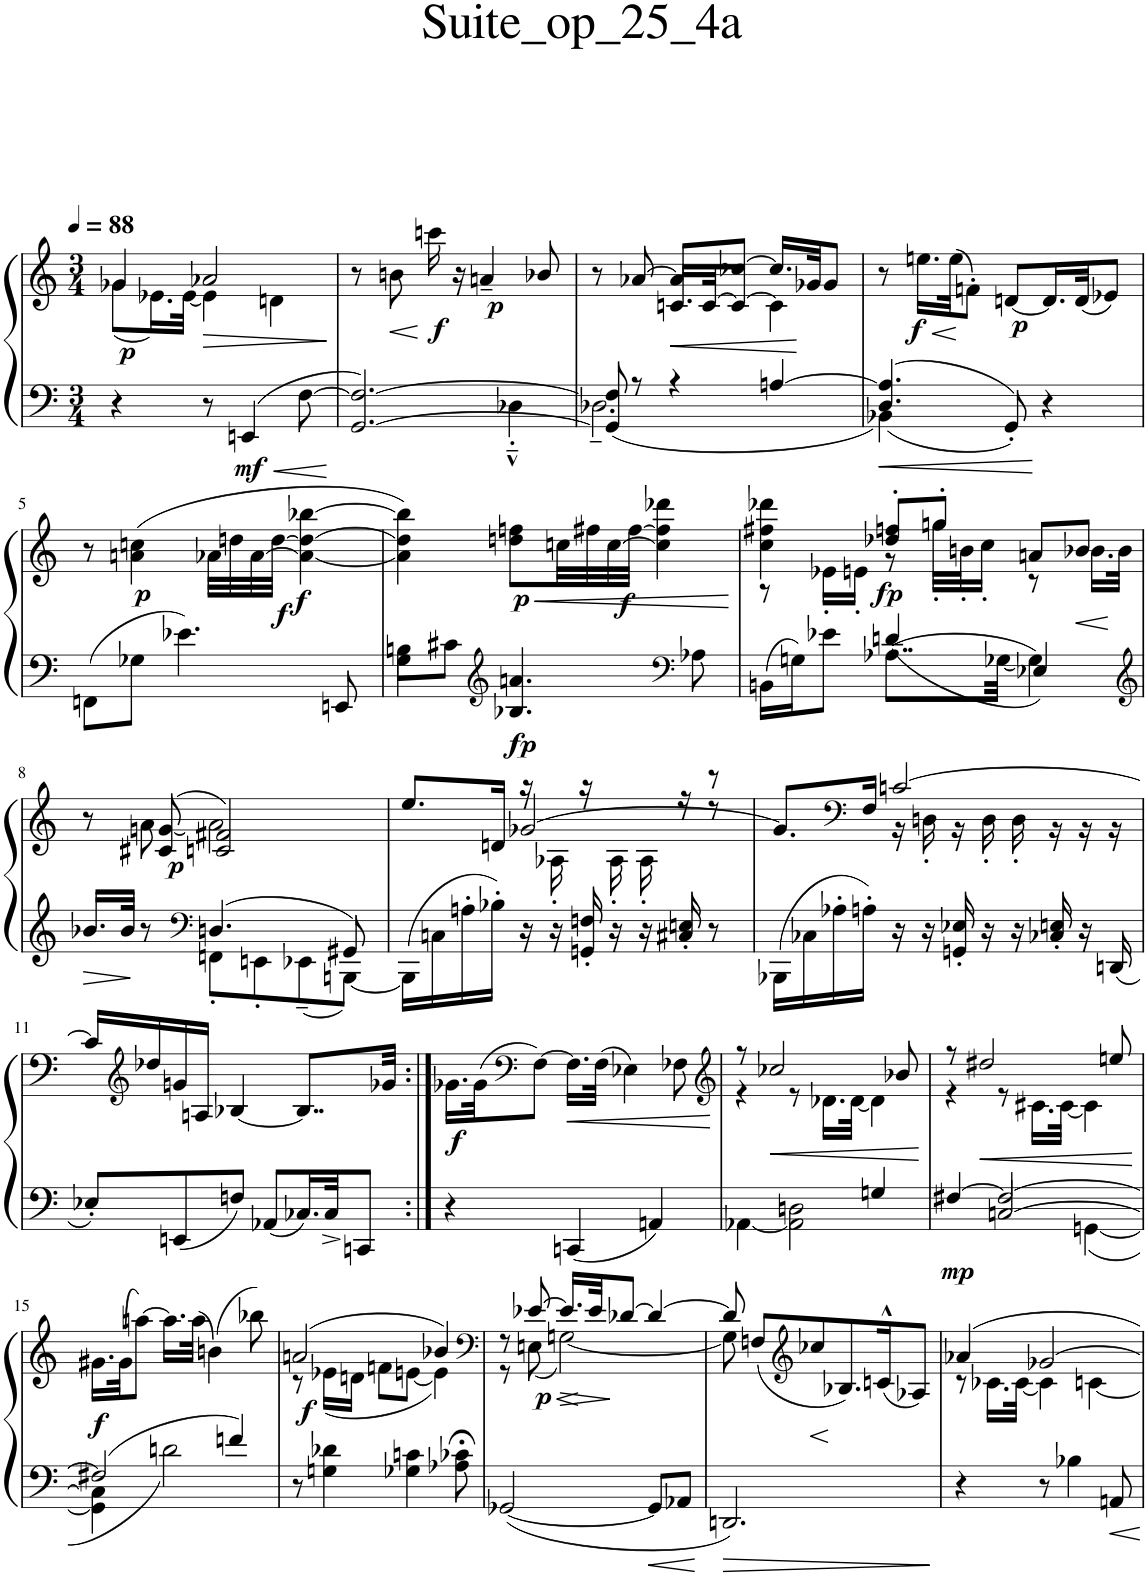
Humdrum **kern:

**kern	**kern	**dynam
*part1	*part1	*part1
*staff2	*staff1	*staff1/2
*I"Piano	*	*
*I'Pno.	*	*
*clefF4	*clefG2	*
*k[]	*k[]	*
*M3/4	*M3/4	*
*MM88	*MM88	*
=1	=1	=1
*	*^	*
!	!	!	!LO:DY:b
4r	4g-X/	(8g-\L	p
.	.	16.e-X\L)	.
.	.	[32e-\JJk	.
!	!	!	!LO:HP:b
8r	2a-X/	4e-\]	>
!	!	!	!LO:DY:b=2
4EEn/	.	.	mf
.	.	4dn\	.
[8F\	.	.	.
*	*v	*v	*
.	.	]
=2	=2	=2
*^	*	*
[2.GG/ 2.F/_	2ryy	8r	.
!	!	!	!LO:HP:b
.	.	8bn\	<
!	!	!	!LO:DY:n=1:b
.	.	16cccn\	[ f
.	.	16r	.
!	!	!	!LO:DY:n=2:b
.	.	4an~/	p
.	4D-X'~^^\	.	.
.	.	8b-X/	.
=3	=3	=3	=3
*	*	*^	*
8GG/] 8F/]	2.D-X~\	8r	4ryy	.
8r	.	[8a-X/	.	.
!	!	!	!	!LO:HP:b
4r	.	8a-/L]	16.cn/LL	<
.	.	.	[32c/JK	.
.	.	[8cc-X/J	8c/J_	.
[4An/	.	16.cc-/LL]	4c\]	.
.	.	32g-X/JK	.	[
.	.	8g-/J	.	.
*	*	*v	*v	*
=4	=4	=4	=4
4.D/ 4.A/]	4BB-X\	8r	.
!	!	!	!LO:HP:b
!	!	!	!LO:DY:n=1:b
.	.	16.een\LL	< f
.	.	(32ee\JK	.
.	2ryy	8fn'\J)	[
!	!	!	!LO:DY:n=2:b
8GG'/	.	[8dn/L	p
4r	.	16.d/L]	.
.	.	(32d/JK	.
.	.	8e-X/J)	.
*v	*v	*	*
!!LO:LB:g=z
=5	=5	=5
8FFn\L	8r	.
!	!	!LO:DY:b
8G-X\J	(4an\ 4ccn\	p
4.e-X\	.	.
.	32a-X\LLL	.
.	32ddn\	.
.	[32a-\	.
!	!	!LO:DY:b
.	[32dd\JJJ	f
!	!	!LO:DY:b
.	4a-\_ 4dd\_ [4bb-X\	f
8EEn/	.	.
=6	=6	=6
*^	*	*
4G\	8Bn\L	4a-\] 4dd\] 4bb-\])	.
.	8c#X\J	.	.
*clefG2	*	*	*
!	!	!	!LO:HP:b
!	!	!	!LO:DY:n=1:b=2
!	!	!	!LO:DY:n=2:b
4.B-X/ 4.an/	2ryy	8ddn\ 8ffn\L	< fp p
.	.	32ccn\LL	.
.	.	32ff#X\	.
!	!	!	!LO:DY:n=3:b
.	.	[32cc\	f
.	.	[32ff#\JJJ	.
.	.	4cc\] 4ff#\] 4ddd-X\	.
*clefF4	*	*	*
8A-X\	.	.	.
*v	*v	*	*
.	.	[
=7	=7	=7
*^	*^	*
16BBn\LL	4ryy	4cc\ 4ff#X\ 4ddd-X\	8r	.
16Gn\J	.	.	.	.
8e-X\J	.	.	16e-X'\LL	.
.	.	.	16en'\JJ	.
!	!	!	!	!LO:DY:b
8..A-X\L	4dn/	8dd-X/' 8ffn/'L	8r	fp
.	.	8gg'/J	32ggn'\LLL	.
.	.	.	32bn'\J	.
.	.	.	16cc'\JJ	.
[32G-X\Jkk	.	.	.	.
4G-\]	4E-X/	8an/L	8r	.
!	!	!	!	!LO:HP:b
.	.	8b-X/J	16.b-\LL	<
.	.	.	32b-\JJk	[
!!LO:LB:g=z	!!
=8	=8	=8	=8	=8
*clefG2	*	*	*	*
16.b-X/LL	4ryy	8r	8ryy	.
32b-/JJk	.	.	.	.
!	!	!	!	!LO:DY:b
8r	.	(8c#X/ 8gn/	[8a\	p
*clefF4	*	*	*	*
4.Dn/	8FFn'\L	2cn/ 2f#X/)	2a\]	.
.	8EEn'\	.	.	.
.	8EE-X~\	.	.	.
8GG#X/	[8BBBn\J	.	.	.
*v	*v	*	*	*
=9	=9	=9	=9
*	*	*^	*
16BBB\LL]	8.ee/L	8ryy	4ryy	.
16Cn\	.	.	.	.
16An'\	.	16ryy@	.	.
16B-X'\JJ	16dn/Jk	16ryy@	.	.
16r	16r	16ryy@	[2g-X/	.
16r	16A-X'\	16ryy@	.	.
16GGn/' 16Fn/'	16r	16ryy@	.	.
16r	16A-'\	16ryy@	.	.
16r	16A-'\	16ryy@	.	.
16C#X/' 16En/'	16r	16ryy@	.	.
8r	8r	8r	.	.
*	*	*v	*v	*
=10	=10	=10	=10
16BBB-X\LL	4ryy	8.g-/L]	.
16C-X\	.	.	.
16A-X'\	.	.	.
*	*clefF4	*	*
16An'\JJ	.	16F/Jk	.
16r	[2cn/	16r	.
16r	.	16Dn'\	.
16GGn/' 16E-X/'	.	16r	.
16r	.	16D'\	.
16r	.	16D'\	.
16C-X/' 16En/'	.	16r	.
16r	.	16r	.
16DDn/	.	16r	.
*	*v	*v	*
!!LO:LB:g=z
=11	=11	=11
8E-X'/L	16c/LL]	.
*	*clefG2	*
.	16dd-X/	.
8EEn/	16gn/	.
.	16An/JJ	.
8Fn/J	[4B-X/	.
8AA-X/L	.	.
16.C-X/L	8..B-/L]	.
32C-^/JK	.	.
8CCn/J	.	.
.	32g-X/Jkk	.
=12:|!	=12:|!	=12:|!
!	!	!LO:DY:b
4r	16.g-X\LL	f
.	(32g-\JK	.
*	*clefF4	*
.	[8F\J)	.
!	!	!LO:HP:b
4CCn/	16.F\LL]	<
.	(32F\JJk	.
.	4E-X\)	.
4AAn/	.	.
.	8F-X\	.
.	.	[
=13	=13	=13
*	*clefG2	*
*^	*^	*
[4AA-X\	2ryy	8r	4r	.
!	!	!	!	!LO:HP:b
.	.	2cc-X/	.	<
2AA-\] 2Dn\	.	.	8r	.
.	.	.	16.d-X\LL	.
.	.	.	[32d-\JJk	.
.	4Gn/	.	4d-\]	.
.	.	8b-X/	.	.
*v	*v	*	*	*
*	*v	*v	*
.	.	[
=14	=14	=14
*^	*^	*
*	*^	*	*	*
!	!	!	!	!	!LO:DY:b=2
[4F#X/	2ryy	4ryy	8r	4r	mp
!	!	!	!	!	!LO:HP:b
.	.	.	2dd#X/	.	<
2F#/_	.	[2Cn/	.	8r	.
.	.	.	.	16.c#X\LL	.
.	.	.	.	[32c#\JJk	.
.	[4GGn\	.	.	4c#\]	.
.	.	.	8een/	.	.
*v	*v	*v	*	*	*
*	*v	*v	*
.	.	[
!!LO:LB:g=z
=15	=15	=15
*^	*	*
!	!	!	!LO:DY:b
2F#X/]	4GG\] 4C\]	16.g#X\LL	f
.	.	(32g#\JK	.
.	.	[8aan\J)	.
.	2dn\	16.aa\LL]	.
.	.	(32aa\JJk	.
.	.	(4bn\)	.
4fn/	.	.	.
.	.	8bb-X\)	.
*v	*v	*	*
=16	=16	=16
*	*^	*
!	!	!	!LO:DY:b
8r	(2an/	8r	f
4Gn\ 4d-X\	.	(16e-X\LL	.
.	.	16dn\JJ	.
.	.	8fn\L	.
4G-X\ 4cn\	.	[8en\J	.
.	4b-X/)	4e\])	.
8A-X\;< 8c-X\;<	.	.	.
=17	=17	=17	=17
*	*clefF4	*	*
[2GG-X/	8r	8r	.
!	!	!	!LO:HP:b
!	!	!	!LO:DY:n=1:b
.	[8e-X/	(8En\	< p
!	!	!	!LO:HP:b
.	16.e-/LL]	[2Gn\)	>
.	32e-/JK	.	[
.	[8d-X/J	.	]
8GG-/L]	4d-/_	.	.
8AA-X/J	.	.	.
=18	=18	=18	=18
2.DDn/	8d-/]	8G\]	.
.	(8Fn/L	2ryy	.
*	*clefG2	*	*
!	!	!	!LO:HP:b
.	8cc-X/	.	<
.	8.B-X/)	.	[
.	(16cn^^/K	.	.
.	8A-X/J)	8ryy	.
=19	=19	=19	=19
4r	4a-X/	8r	.
.	.	16.c-X\LL	.
.	.	[32c-\JJk	.
8r	[2g-X/	4c-\]	.
4B-X\	.	.	.
.	.	[4cn\	.
8AAn/	.	.	.
*	*v	*v	*
=	=	=
*-	*-	*-
